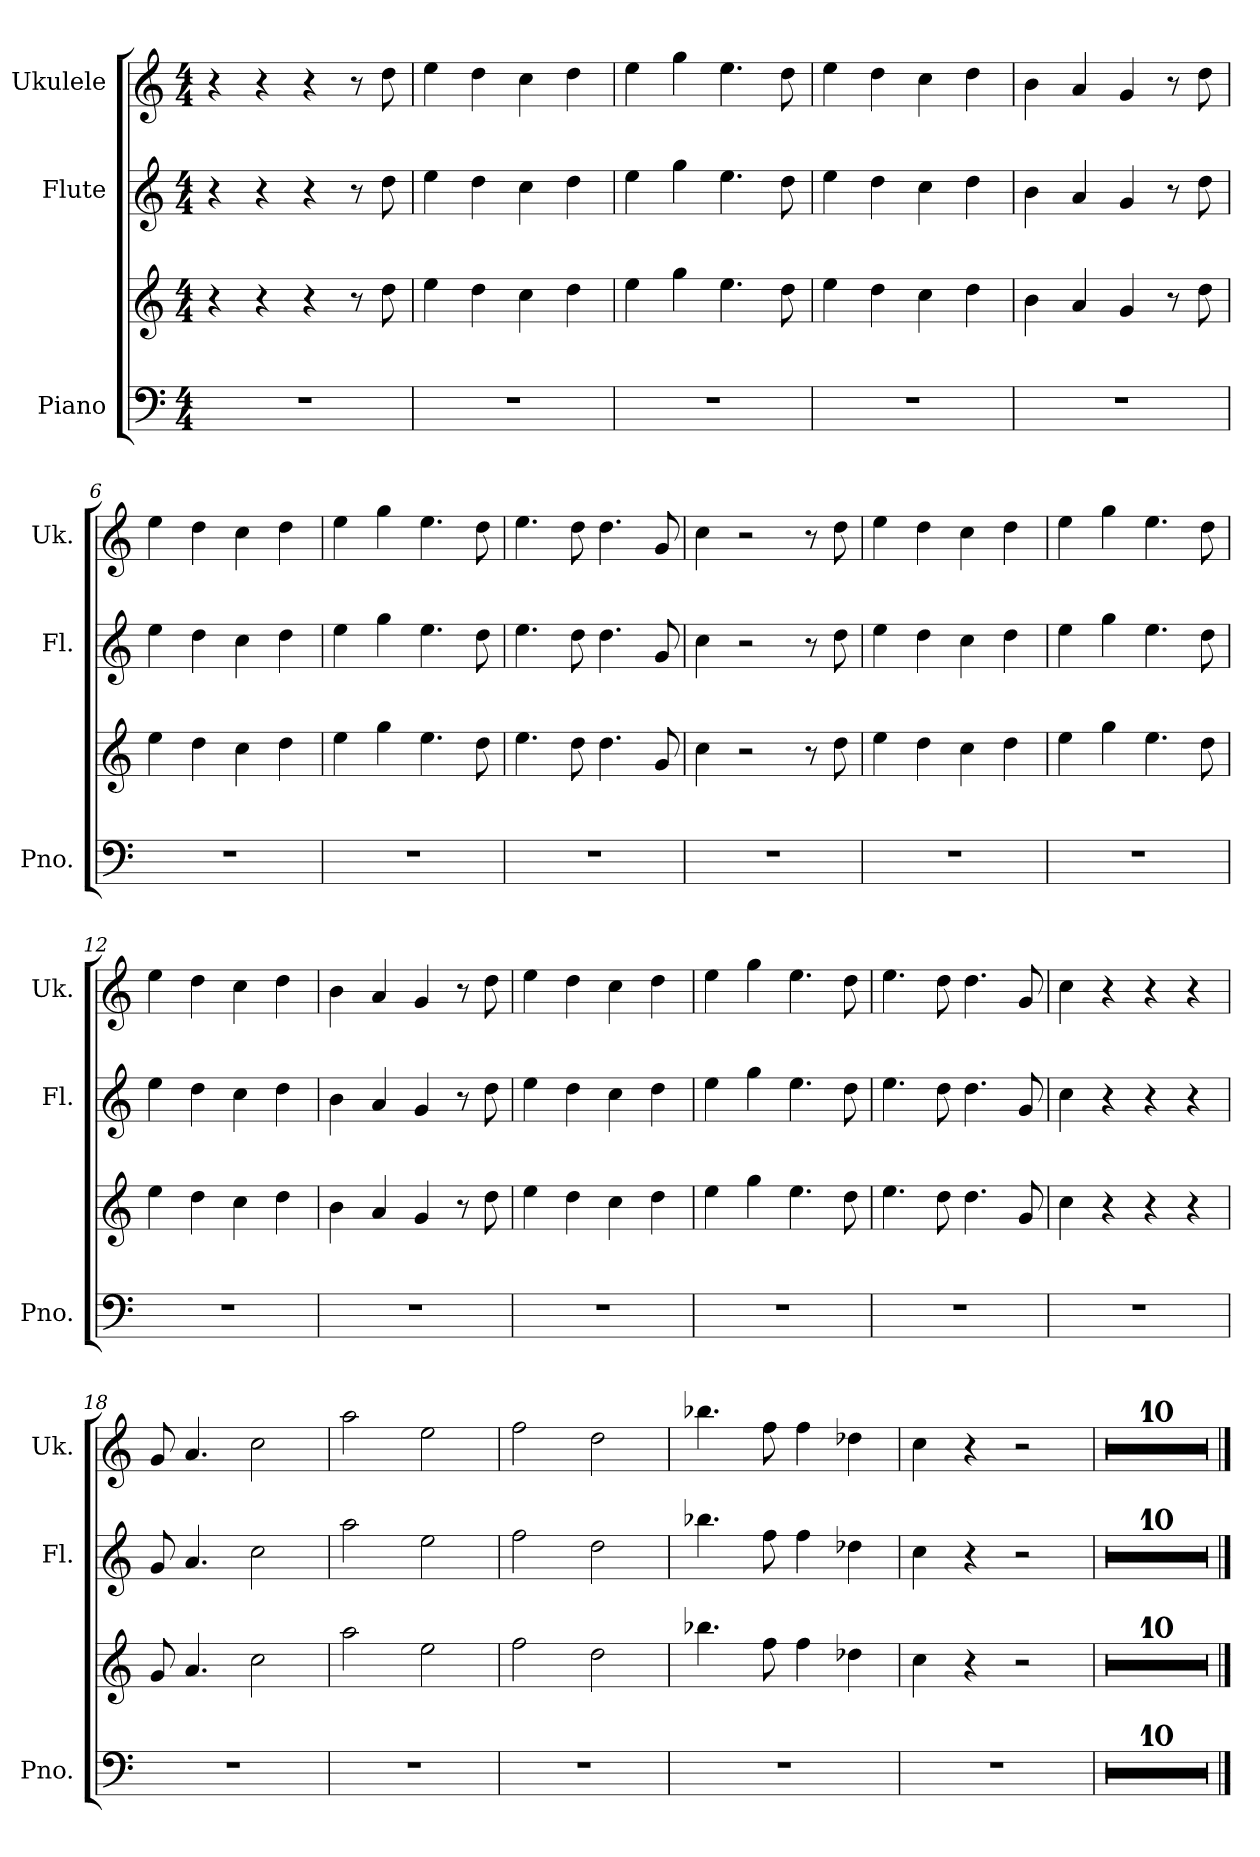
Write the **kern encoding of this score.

**kern	**kern	**kern	**kern
*part3	*part3	*part2	*part1
*staff4	*staff3	*staff2	*staff1
*I"Piano	*	*I"Flute	*I"Ukulele
*I'Pno.	*	*I'Fl.	*I'Uk.
*clefF4	*clefG2	*clefG2	*clefG2
*k[]	*k[]	*k[]	*k[]
*M4/4	*M4/4	*M4/4	*M4/4
=1	=1	=1	=1
1r	4r	4r	4r
.	4r	4r	4r
.	4r	4r	4r
.	8r	8r	8r
.	8dd\	8dd\	8dd\
=2	=2	=2	=2
1r	4ee\	4ee\	4ee\
.	4dd\	4dd\	4dd\
.	4cc\	4cc\	4cc\
.	4dd\	4dd\	4dd\
=3	=3	=3	=3
1r	4ee\	4ee\	4ee\
.	4gg\	4gg\	4gg\
.	4.ee\	4.ee\	4.ee\
.	8dd\	8dd\	8dd\
=4	=4	=4	=4
1r	4ee\	4ee\	4ee\
.	4dd\	4dd\	4dd\
.	4cc\	4cc\	4cc\
.	4dd\	4dd\	4dd\
=5	=5	=5	=5
1r	4b\	4b\	4b\
.	4a/	4a/	4a/
.	4g/	4g/	4g/
.	8r	8r	8r
.	8dd\	8dd\	8dd\
=6	=6	=6	=6
1r	4ee\	4ee\	4ee\
.	4dd\	4dd\	4dd\
.	4cc\	4cc\	4cc\
.	4dd\	4dd\	4dd\
=7	=7	=7	=7
1r	4ee\	4ee\	4ee\
.	4gg\	4gg\	4gg\
.	4.ee\	4.ee\	4.ee\
.	8dd\	8dd\	8dd\
!!LO:LB:g=z
=8	=8	=8	=8
1r	4.ee\	4.ee\	4.ee\
.	8dd\	8dd\	8dd\
.	4.dd\	4.dd\	4.dd\
.	8g/	8g/	8g/
=9	=9	=9	=9
1r	4cc\	4cc\	4cc\
.	2r	2r	2r
.	8r	8r	8r
.	8dd\	8dd\	8dd\
=10	=10	=10	=10
1r	4ee\	4ee\	4ee\
.	4dd\	4dd\	4dd\
.	4cc\	4cc\	4cc\
.	4dd\	4dd\	4dd\
=11	=11	=11	=11
1r	4ee\	4ee\	4ee\
.	4gg\	4gg\	4gg\
.	4.ee\	4.ee\	4.ee\
.	8dd\	8dd\	8dd\
=12	=12	=12	=12
1r	4ee\	4ee\	4ee\
.	4dd\	4dd\	4dd\
.	4cc\	4cc\	4cc\
.	4dd\	4dd\	4dd\
=13	=13	=13	=13
1r	4b\	4b\	4b\
.	4a/	4a/	4a/
.	4g/	4g/	4g/
.	8r	8r	8r
.	8dd\	8dd\	8dd\
=14	=14	=14	=14
1r	4ee\	4ee\	4ee\
.	4dd\	4dd\	4dd\
.	4cc\	4cc\	4cc\
.	4dd\	4dd\	4dd\
=15	=15	=15	=15
1r	4ee\	4ee\	4ee\
.	4gg\	4gg\	4gg\
.	4.ee\	4.ee\	4.ee\
.	8dd\	8dd\	8dd\
!!LO:LB:g=z
=16	=16	=16	=16
1r	4.ee\	4.ee\	4.ee\
.	8dd\	8dd\	8dd\
.	4.dd\	4.dd\	4.dd\
.	8g/	8g/	8g/
=17	=17	=17	=17
1r	4cc\	4cc\	4cc\
.	4r	4r	4r
.	4r	4r	4r
.	4r	4r	4r
=18	=18	=18	=18
1r	8g/	8g/	8g/
.	4.a/	4.a/	4.a/
.	2cc\	2cc\	2cc\
=19	=19	=19	=19
1r	2aa\	2aa\	2aa\
.	2ee\	2ee\	2ee\
=20	=20	=20	=20
1r	2ff\	2ff\	2ff\
.	2dd\	2dd\	2dd\
=21	=21	=21	=21
1r	4.bb-X\	4.bb-X\	4.bb-X\
.	8ff\	8ff\	8ff\
.	4ff\	4ff\	4ff\
.	4dd-X\	4dd-X\	4dd-X\
=22	=22	=22	=22
1r	4cc\	4cc\	4cc\
.	4r	4r	4r
.	2r	2r	2r
=23	=23	=23	=23
1r	1r	1r	1r
=24	=24	=24	=24
1r	1r	1r	1r
=25	=25	=25	=25
1r	1r	1r	1r
!!LO:PB:g=z
=26	=26	=26	=26
1r	1r	1r	1r
=27	=27	=27	=27
1r	1r	1r	1r
=28	=28	=28	=28
1r	1r	1r	1r
=29	=29	=29	=29
1r	1r	1r	1r
=30	=30	=30	=30
1r	1r	1r	1r
=31	=31	=31	=31
1r	1r	1r	1r
=32	=32	=32	=32
1r	1r	1r	1r
==	==	==	==
*-	*-	*-	*-
